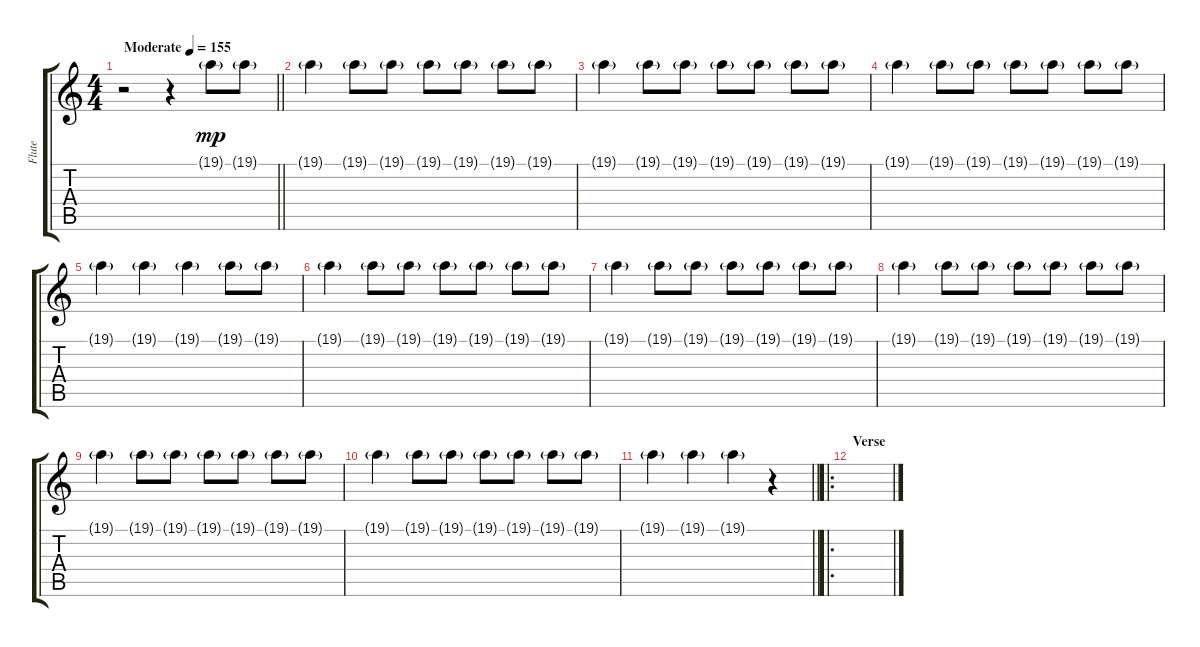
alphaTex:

\track ("Flute" "Flute") {instrument flute}
\staff {score tabs}
\tuning (D4 A3 F3 C3 G2 D2) {hide}
\ts (4 4)
\tempo (155 "Moderate")
\clef g2
\barLineRight lightlight
\ks c
r.2{dy mp instrument flute} r.4 19.1{g}.8 19.1{g}.8 |
\section ("" "")
19.1{g}.4 19.1{g}.8 19.1{g}.8 19.1{g}.8 19.1{g}.8 19.1{g}.8 19.1{g}.8 |
19.1{g}.4 19.1{g}.8 19.1{g}.8 19.1{g}.8 19.1{g}.8 19.1{g}.8 19.1{g}.8 |
19.1{g}.4 19.1{g}.8 19.1{g}.8 19.1{g}.8 19.1{g}.8 19.1{g}.8 19.1{g}.8 |
19.1{g}.4 19.1{g}.4 19.1{g}.4 19.1{g}.8 19.1{g}.8 |
19.1{g}.4 19.1{g}.8 19.1{g}.8 19.1{g}.8 19.1{g}.8 19.1{g}.8 19.1{g}.8 |
19.1{g}.4 19.1{g}.8 19.1{g}.8 19.1{g}.8 19.1{g}.8 19.1{g}.8 19.1{g}.8 |
19.1{g}.4 19.1{g}.8 19.1{g}.8 19.1{g}.8 19.1{g}.8 19.1{g}.8 19.1{g}.8 |
19.1{g}.4 19.1{g}.8 19.1{g}.8 19.1{g}.8 19.1{g}.8 19.1{g}.8 19.1{g}.8 |
19.1{g}.4 19.1{g}.8 19.1{g}.8 19.1{g}.8 19.1{g}.8 19.1{g}.8 19.1{g}.8 |
\barLineRight lightlight
19.1{g}.4 19.1{g}.4 19.1{g}.4 r.4 |
\ro
\section ("" "Verse")
